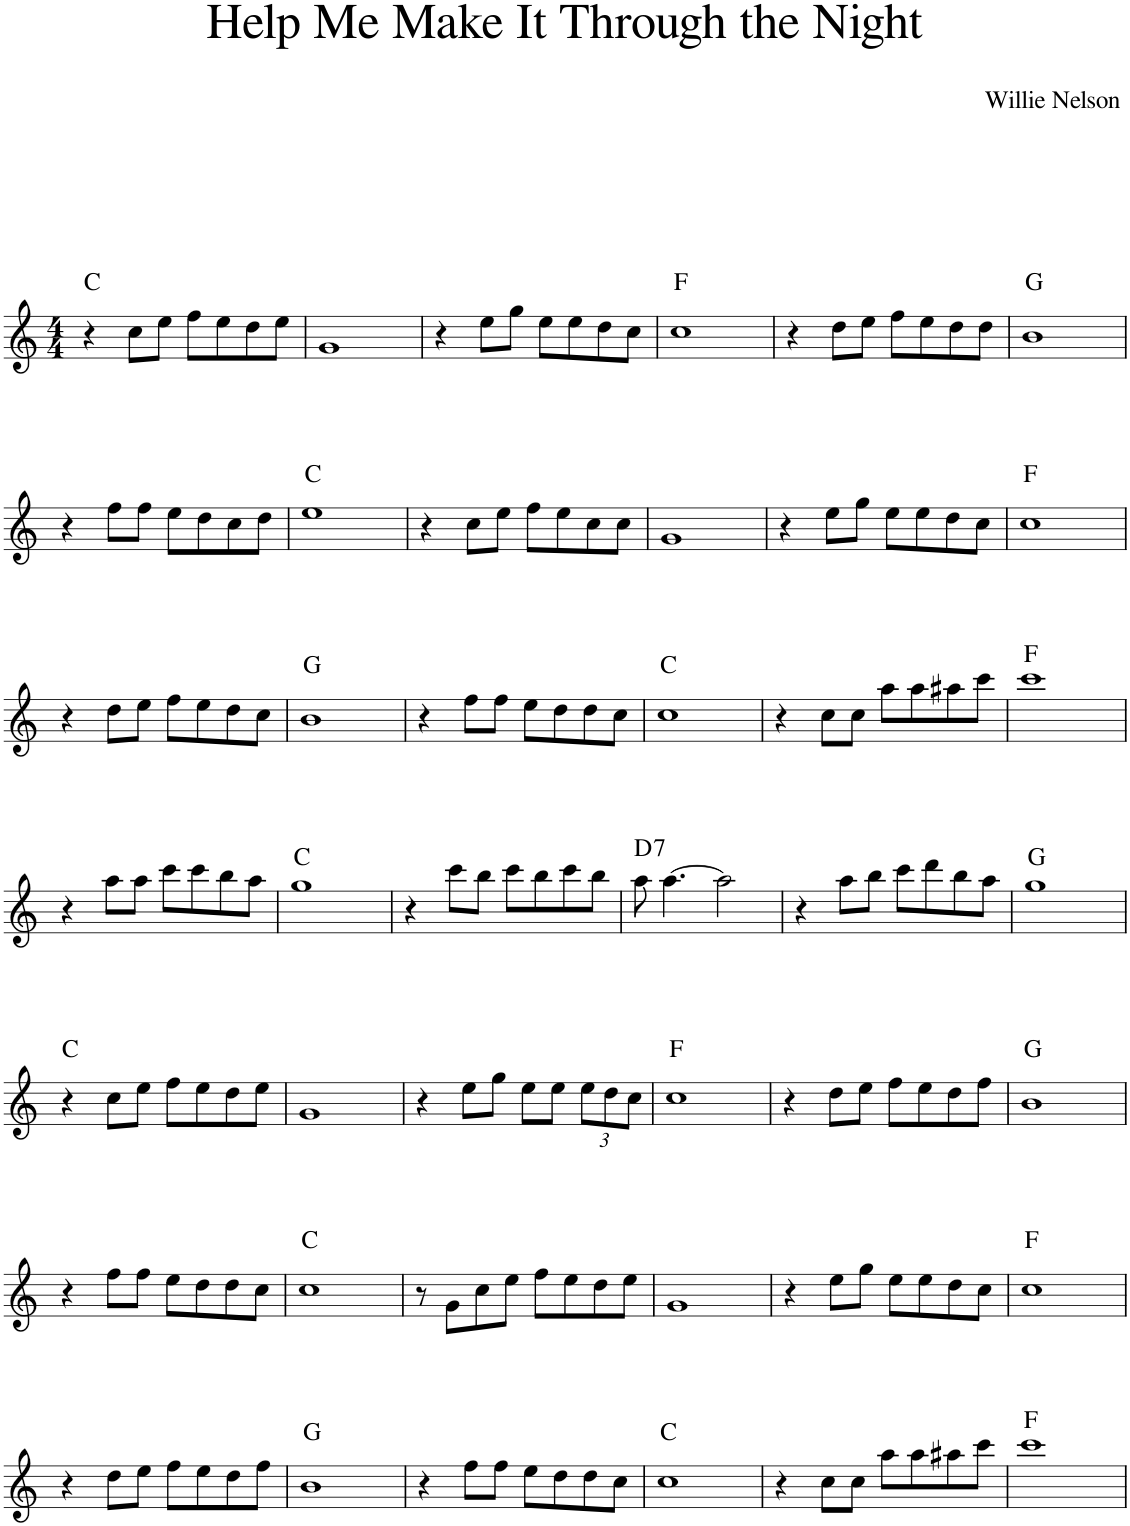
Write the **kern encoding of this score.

**kern	**harte
*part1	*part1
*staff1	*
*I"Piano	*
*I'Pno.	*
*clefG2	*
*k[]	*
*M4/4	*
=1	=1
4r	C:maj
8cc\L	.
8ee\J	.
8ff\L	.
8ee\	.
8dd\	.
8ee\J	.
=2	=2
1g	.
=3	=3
4r	.
8ee\L	.
8gg\J	.
8ee\L	.
8ee\	.
8dd\	.
8cc\J	.
=4	=4
1cc	F:maj
=5	=5
4r	.
8dd\L	.
8ee\J	.
8ff\L	.
8ee\	.
8dd\	.
8dd\J	.
=6	=6
1b	G:maj
!!LO:LB:g=z
=7	=7
4r	.
8ff\L	.
8ff\J	.
8ee\L	.
8dd\	.
8cc\	.
8dd\J	.
=8	=8
1ee	C:maj
=9	=9
4r	.
8cc\L	.
8ee\J	.
8ff\L	.
8ee\	.
8cc\	.
8cc\J	.
=10	=10
1g	.
=11	=11
4r	.
8ee\L	.
8gg\J	.
8ee\L	.
8ee\	.
8dd\	.
8cc\J	.
=12	=12
1cc	F:maj
!!LO:LB:g=z
=13	=13
4r	.
8dd\L	.
8ee\J	.
8ff\L	.
8ee\	.
8dd\	.
8cc\J	.
=14	=14
1b	G:maj
=15	=15
4r	.
8ff\L	.
8ff\J	.
8ee\L	.
8dd\	.
8dd\	.
8cc\J	.
=16	=16
1cc	C:maj
=17	=17
4r	.
8cc\L	.
8cc\J	.
8aa\L	.
8aa\	.
8aa#X\	.
8ccc\J	.
=18	=18
1ccc	F:maj
!!LO:LB:g=z
=19	=19
4r	.
8aa\L	.
8aa\J	.
8ccc\L	.
8ccc\	.
8bb\	.
8aa\J	.
=20	=20
1gg	C:maj
=21	=21
4r	.
8ccc\L	.
8bb\J	.
8ccc\L	.
8bb\	.
8ccc\	.
8bb\J	.
=22	=22
!	!LO:H:kt=7
8aa\	D:7
[4.aa\	.
2aa\]	.
=23	=23
4r	.
8aa\L	.
8bb\J	.
8ccc\L	.
8ddd\	.
8bb\	.
8aa\J	.
=24	=24
1gg	G:maj
!!LO:LB:g=z
=25	=25
4r	C:maj
8cc\L	.
8ee\J	.
8ff\L	.
8ee\	.
8dd\	.
8ee\J	.
=26	=26
1g	.
=27	=27
4r	.
8ee\L	.
8gg\J	.
8ee\L	.
8ee\J	.
*Xbrackettup	*
12ee\L	.
12dd\	.
12cc\J	.
=28	=28
1cc	F:maj
=29	=29
4r	.
8dd\L	.
8ee\J	.
8ff\L	.
8ee\	.
8dd\	.
8ff\J	.
=30	=30
1b	G:maj
!!LO:LB:g=z
=31	=31
4r	.
8ff\L	.
8ff\J	.
8ee\L	.
8dd\	.
8dd\	.
8cc\J	.
=32	=32
1cc	C:maj
=33	=33
8r	.
8g\L	.
8cc\	.
8ee\J	.
8ff\L	.
8ee\	.
8dd\	.
8ee\J	.
=34	=34
1g	.
=35	=35
4r	.
8ee\L	.
8gg\J	.
8ee\L	.
8ee\	.
8dd\	.
8cc\J	.
=36	=36
1cc	F:maj
!!LO:LB:g=z
=37	=37
4r	.
8dd\L	.
8ee\J	.
8ff\L	.
8ee\	.
8dd\	.
8ff\J	.
=38	=38
1b	G:maj
=39	=39
4r	.
8ff\L	.
8ff\J	.
8ee\L	.
8dd\	.
8dd\	.
8cc\J	.
=40	=40
1cc	C:maj
=41	=41
4r	.
8cc\L	.
8cc\J	.
8aa\L	.
8aa\	.
8aa#X\	.
8ccc\J	.
=42	=42
1ccc	F:maj
=	=
*-	*-
